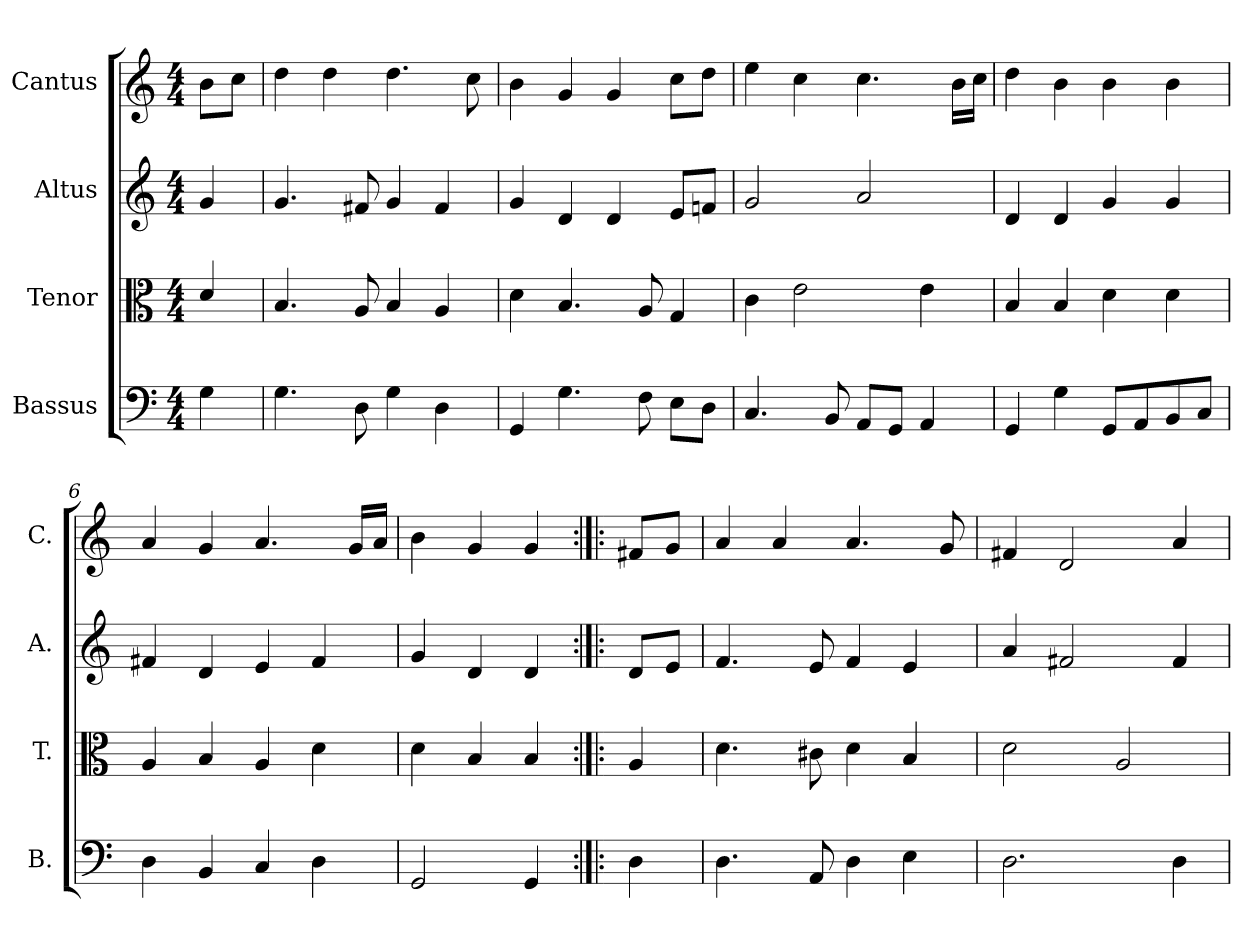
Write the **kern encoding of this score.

**kern	**kern	**kern	**kern
*part4	*part3	*part2	*part1
*staff4	*staff3	*staff2	*staff1
*I"Bassus	*I"Tenor	*I"Altus	*I"Cantus
*I'B.	*I'T.	*I'A.	*I'C.
*clefF4	*clefC3	*clefG2	*clefG2
*k[]	*k[]	*k[]	*k[]
*C:	*C:	*C:	*C:
*M4/4	*M4/4	*M4/4	*M4/4
=1	=1	=1	=1
4G\	4d/	4g/	8b\L
.	.	.	8cc\J
=2	=2	=2	=2
4.G\	4.B/	4.g/	4dd\
.	.	.	4dd\
8D\	8A/	8f#X/	.
4G\	4B/	4g/	4.dd\
4D\	4A/	4f#/	.
.	.	.	8cc\
=3	=3	=3	=3
4GG/	4d\	4g/	4b\
4.G\	4.B/	4d/	4g/
.	.	4d/	4g/
8F\	8A/	.	.
8E\L	4G/	8e/L	8cc\L
8D\J	.	8fn/J	8dd\J
=4	=4	=4	=4
4.C/	4c\	2g/	4ee\
.	2e\	.	4cc\
8BB/	.	.	.
8AA/L	.	2a/	4.cc\
8GG/J	.	.	.
4AA/	4e\	.	.
.	.	.	16b\LL
.	.	.	16cc\JJ
=5	=5	=5	=5
4GG/	4B/	4d/	4dd\
4G\	4B/	4d/	4b\
8GG/L	4d\	4g/	4b\
8AA/	.	.	.
8BB/	4d\	4g/	4b\
8C/J	.	.	.
=6	=6	=6	=6
4D\	4A/	4f#X/	4a/
4BB/	4B/	4d/	4g/
4C/	4A/	4e/	4.a/
4D\	4d\	4f#/	.
.	.	.	16g/LL
.	.	.	16a/JJ
=7	=7	=7	=7
2GG/	4d\	4g/	4b\
.	4B/	4d/	4g/
4GG/	4B/	4d/	4g/
=8:|!|:	=8:|!|:	=8:|!|:	=8:|!|:
4D\	4A/	8d/L	8f#X/L
.	.	8e/J	8g/J
=9	=9	=9	=9
4.D\	4.d\	4.f/	4a/
.	.	.	4a/
8AA/	8c#X\	8e/	.
4D\	4d\	4f/	4.a/
4E\	4B/	4e/	.
.	.	.	8g/
=10	=10	=10	=10
2.D\	2d\	4a/	4f#X/
.	.	2f#X/	2d/
.	2A/	.	.
4D\	.	4f#/	4a/
=	=	=	=
*-	*-	*-	*-
